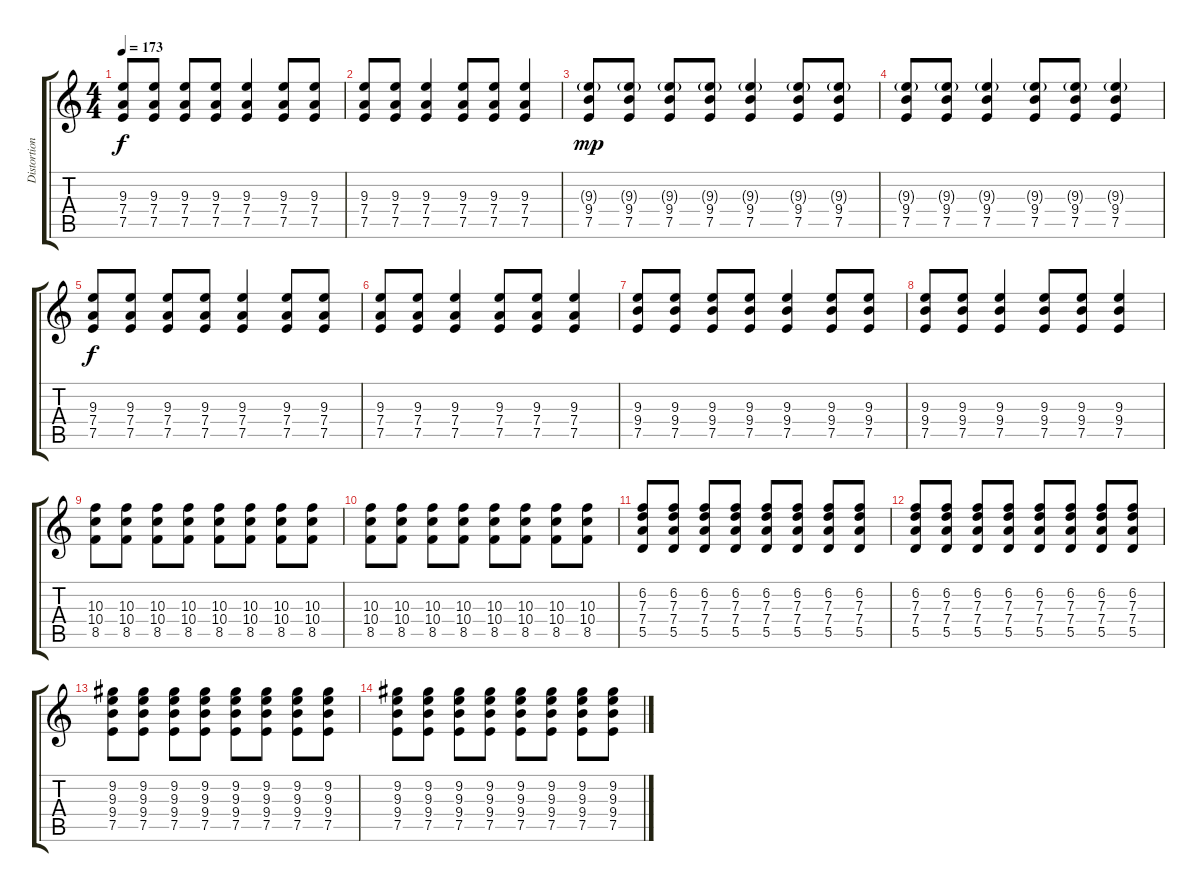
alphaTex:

\track ("Distortion guitar" "Distortion") {instrument overdrivenguitar}
\staff {score tabs}
\tuning (E4 B3 G3 D3 A2 E2) {hide}
\ts (4 4)
\tempo 173
\clef g2
\ks c
(9.3 7.4 7.5).8{dy f} (9.3 7.4 7.5).8 (9.3 7.4 7.5).8 (9.3 7.4 7.5).8 (9.3 7.4 7.5).4 (9.3 7.4 7.5).8 (9.3 7.4 7.5).8 |
(9.3 7.4 7.5).8 (9.3 7.4 7.5).8 (9.3 7.4 7.5).4 (9.3 7.4 7.5).8 (9.3 7.4 7.5).8 (9.3 7.4 7.5).4 |
(9.3{g} 9.4 7.5).8{dy mp} (9.3{g} 9.4 7.5).8 (9.3{g} 9.4 7.5).8 (9.3{g} 9.4 7.5).8 (9.3{g} 9.4 7.5).4 (9.3{g} 9.4 7.5).8 (9.3{g} 9.4 7.5).8 |
(9.3{g} 9.4 7.5).8 (9.3{g} 9.4 7.5).8 (9.3{g} 9.4 7.5).4 (9.3{g} 9.4 7.5).8 (9.3{g} 9.4 7.5).8 (9.3{g} 9.4 7.5).4 |
(9.3 7.4 7.5).8{dy f} (9.3 7.4 7.5).8 (9.3 7.4 7.5).8 (9.3 7.4 7.5).8 (9.3 7.4 7.5).4 (9.3 7.4 7.5).8 (9.3 7.4 7.5).8 |
(9.3 7.4 7.5).8 (9.3 7.4 7.5).8 (9.3 7.4 7.5).4 (9.3 7.4 7.5).8 (9.3 7.4 7.5).8 (9.3 7.4 7.5).4 |
(9.3 9.4 7.5).8 (9.3 9.4 7.5).8 (9.3 9.4 7.5).8 (9.3 9.4 7.5).8 (9.3 9.4 7.5).4 (9.3 9.4 7.5).8 (9.3 9.4 7.5).8 |
(9.3 9.4 7.5).8 (9.3 9.4 7.5).8 (9.3 9.4 7.5).4 (9.3 9.4 7.5).8 (9.3 9.4 7.5).8 (9.3 9.4 7.5).4 |
(10.3 10.4 8.5).8 (10.3 10.4 8.5).8 (10.3 10.4 8.5).8 (10.3 10.4 8.5).8 (10.3 10.4 8.5).8 (10.3 10.4 8.5).8 (10.3 10.4 8.5).8 (10.3 10.4 8.5).8 |
(10.3 10.4 8.5).8 (10.3 10.4 8.5).8 (10.3 10.4 8.5).8 (10.3 10.4 8.5).8 (10.3 10.4 8.5).8 (10.3 10.4 8.5).8 (10.3 10.4 8.5).8 (10.3 10.4 8.5).8 |
(6.2 7.3 7.4 5.5).8 (6.2 7.3 7.4 5.5).8 (6.2 7.3 7.4 5.5).8 (6.2 7.3 7.4 5.5).8 (6.2 7.3 7.4 5.5).8 (6.2 7.3 7.4 5.5).8 (6.2 7.3 7.4 5.5).8 (6.2 7.3 7.4 5.5).8 |
(6.2 7.3 7.4 5.5).8 (6.2 7.3 7.4 5.5).8 (6.2 7.3 7.4 5.5).8 (6.2 7.3 7.4 5.5).8 (6.2 7.3 7.4 5.5).8 (6.2 7.3 7.4 5.5).8 (6.2 7.3 7.4 5.5).8 (6.2 7.3 7.4 5.5).8 |
(9.2 9.3 9.4 7.5).8 (9.2 9.3 9.4 7.5).8 (9.2 9.3 9.4 7.5).8 (9.2 9.3 9.4 7.5).8 (9.2 9.3 9.4 7.5).8 (9.2 9.3 9.4 7.5).8 (9.2 9.3 9.4 7.5).8 (9.2 9.3 9.4 7.5).8 |
(9.2 9.3 9.4 7.5).8 (9.2 9.3 9.4 7.5).8 (9.2 9.3 9.4 7.5).8 (9.2 9.3 9.4 7.5).8 (9.2 9.3 9.4 7.5).8 (9.2 9.3 9.4 7.5).8 (9.2 9.3 9.4 7.5).8 (9.2 9.3 9.4 7.5).8
